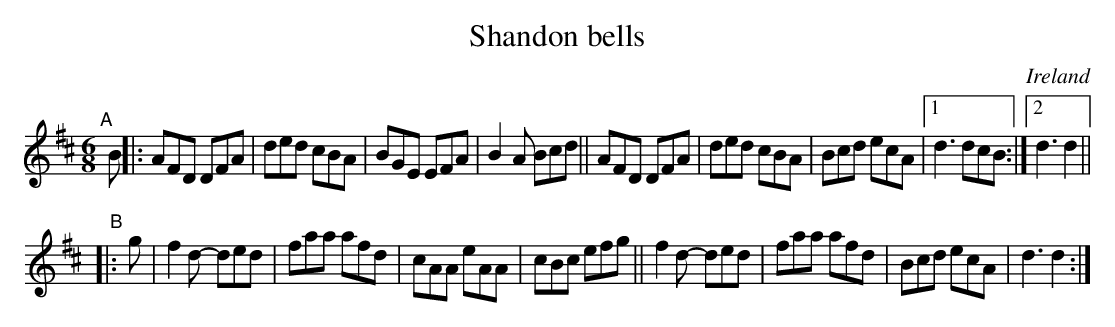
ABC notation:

X:1
T: Shandon bells
O: Ireland
M: 6/8
L: 1/8
K: D
"^A"[|] B \
|: AFD DFA | ded cBA | BGE EFA | B2A Bcd \
|| AFD DFA | ded cBA | Bcd ecA |[1 d3 dcB :|[2 d3 d2 ||
"^B"|: g \
|  f2d- ded | faa afd | cAA eAA | cBc efg \
|| f2d- ded | faa afd | Bcd ecA | d3 d2 :|
